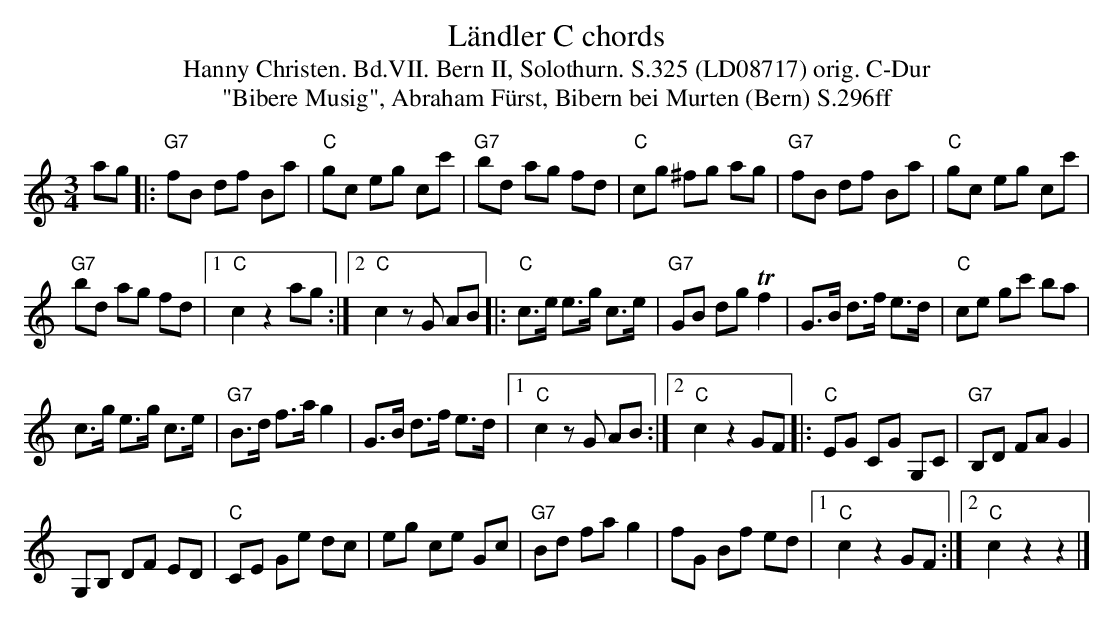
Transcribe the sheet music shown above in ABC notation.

X:1
T: L\"andler C chords
T:Hanny Christen. Bd.VII. Bern II, Solothurn. S.325 (LD08717) orig. C-Dur
T: "Bibere Musig", Abraham F\"urst, Bibern bei Murten (Bern) S.296ff
M:3/4
L:1/8
K:C %%MIDI gchordon
ag |: "G7"fB df Ba | "C"gc eg cc' | "G7"bd ag fd | "C"cg ^fg ag | "G7"fB df Ba | "C"gc eg cc' |
"G7"bd ag fd |1 "C"c2z2ag :|2 "C"c2zG AB |: "C"c>e e>g c>e | "G7"GB dg Tf2 | G>B d>f e>d | "C"ce gc' ba |
c>g e>g c>e | "G7"B>d f>a g2 | G>B d>f e>d |1 "C"c2zG AB :|2 "C"c2z2 GF |: "C"EG CG G,C | "G7"B,D FA G2 |
G,B,  DF ED | "C"CE Ge dc | eg ce Gc | "G7"Bd fa g2 | fG Bf ed |1 "C"c2z2GF :|2 "C"c2z2z2 |]
